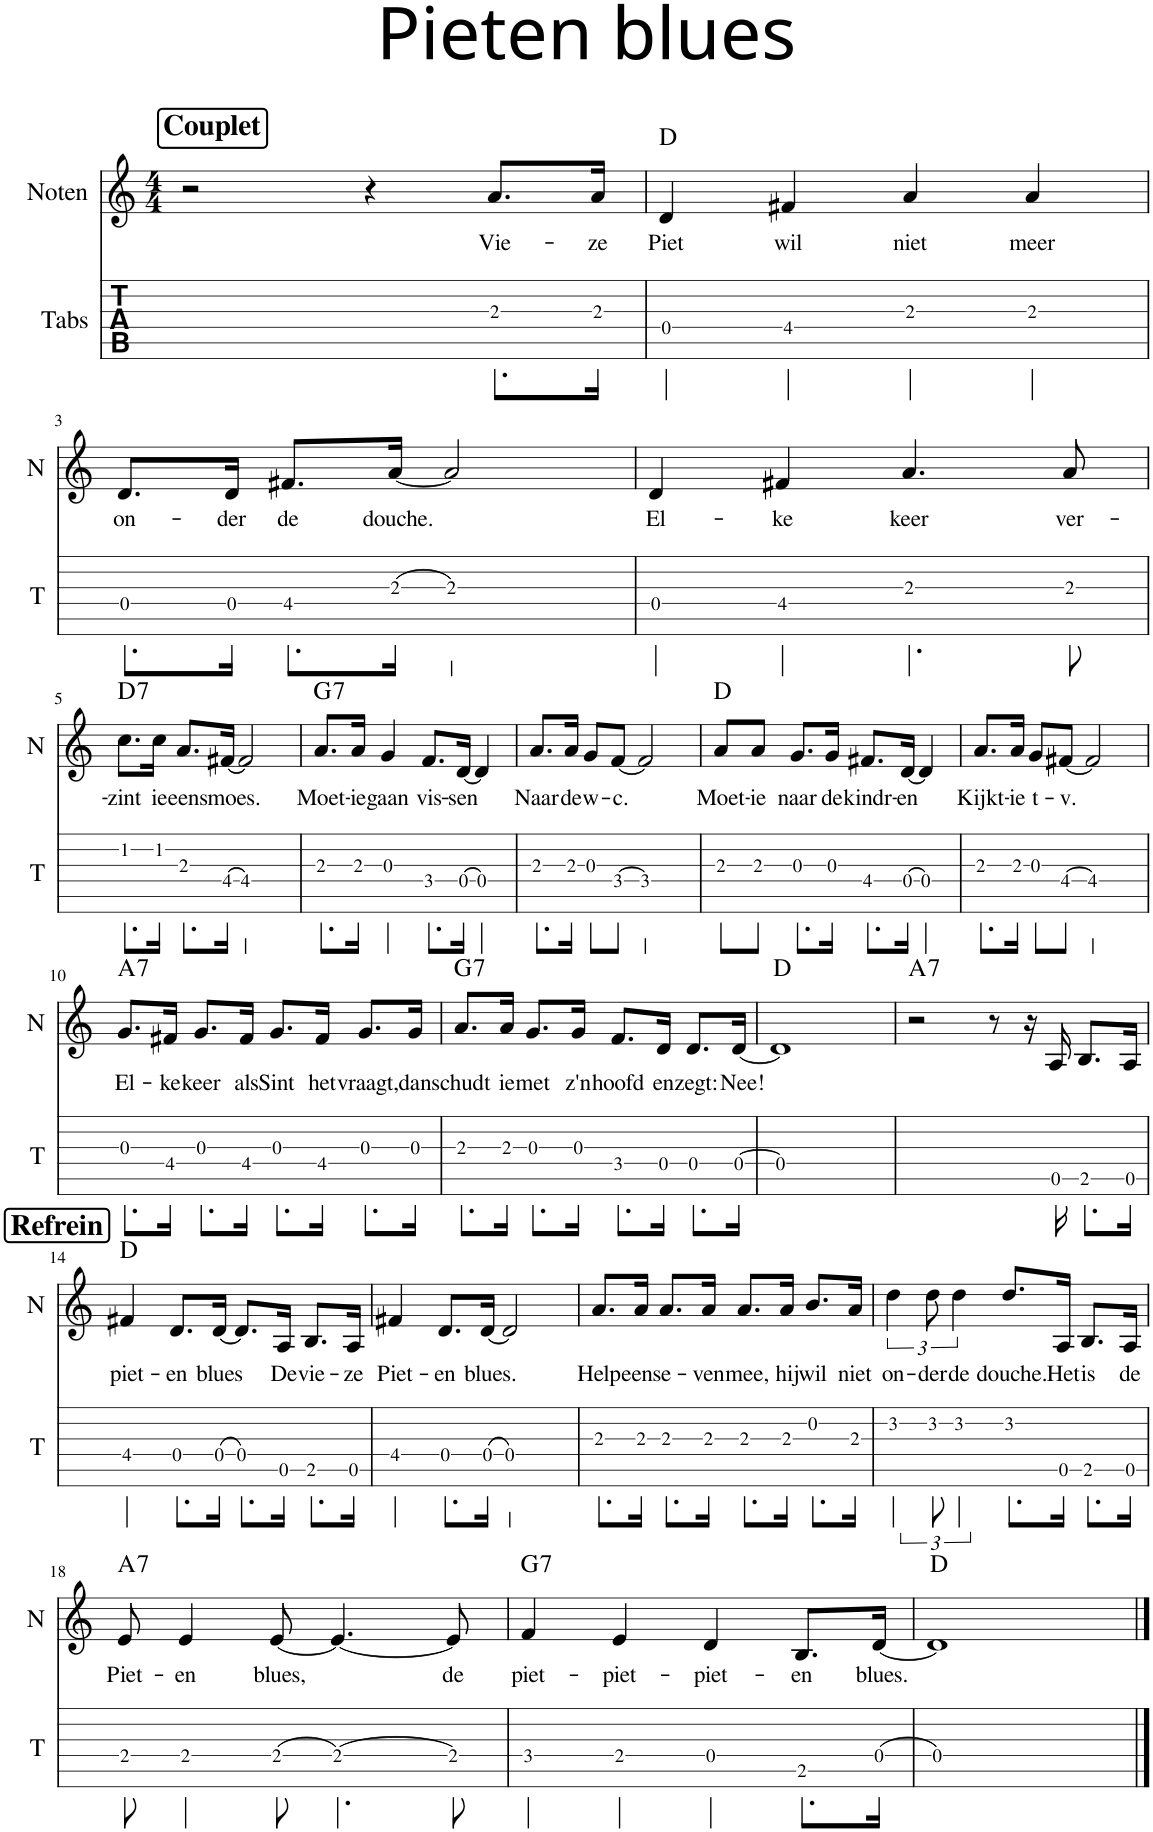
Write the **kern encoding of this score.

**kern	**kern	**text	**harte
*part2	*part1	*part1	*part1
*staff2	*staff1	*staff1	*
*I"Tabs	*I"Noten	*	*
*I'T	*I'N	*	*
*stria6	*	*	*
*	*clefG2	*	*
*k[]	*k[]	*	*
*M4/4	*M4/4	*	*
!!LO:REH:place=s1:a:B:cj:fs=14:t=Couplet
=1	=1	=1	=1
2r	2r	.	.
4r	4r	.	.
!	!	!LO:LY:b	!
8.A\L	8.a/L	Vie-	.
!	!	!LO:LY:b	!
16A\Jk	16a/Jk	-ze	.
=2	=2	=2	=2
!	!	!LO:LY:b	!
4D\	4d/	Piet	D:maj
!	!	!LO:LY:b	!
4F#\	4f#X/	wil	.
!	!	!LO:LY:b	!
4A\	4a/	niet	.
!	!	!LO:LY:b	!
4A\	4a/	meer	.
!!LO:LB:g=z
=3	=3	=3	=3
!	!	!LO:LY:b	!
8.D\L	8.d/L	on-	.
!	!	!LO:LY:b	!
16D\Jk	16d/Jk	-der	.
!	!	!LO:LY:b	!
8.F#\L	8.f#X/L	de	.
!	!	!LO:LY:b	!
[16A\Jk	[16a/Jk	douche.	.
2A\]	2a/]	.	.
=4	=4	=4	=4
!	!	!LO:LY:b	!
4D\	4d/	El-	.
!	!	!LO:LY:b	!
4F#\	4f#X/	-ke	.
!	!	!LO:LY:b	!
4.A\	4.a/	keer	.
!	!	!LO:LY:b	!
8A\	8a/	ver-	.
!!LO:LB:g=z
=5	=5	=5	=5
!	!	!LO:LY:b	!LO:H:kt=7
8.c\L	8.cc\L	-zint	D:7
!	!	!LO:LY:b	!
16c\Jk	16cc\Jk	ie	.
!	!	!LO:LY:b	!
8.A\L	8.a/L	een	.
!	!	!LO:LY:b	!
[16F#\Jk	[16f#X/Jk	smoes.	.
2F#\]	2f#/]	.	.
=6	=6	=6	=6
!	!	!LO:LY:b	!LO:H:kt=7
8.A\L	8.a/L	Moet-	G:7
!	!	!LO:LY:b	!
16A\Jk	16a/Jk	-ie	.
!	!	!LO:LY:b	!
4G\	4g/	gaan	.
!	!	!LO:LY:b	!
8.F\L	8.f/L	vis-	.
!	!	!LO:LY:b	!
[16D\Jk	[16d/Jk	-sen	.
4D\]	4d/]	.	.
=7	=7	=7	=7
!	!	!LO:LY:b	!
8.A\L	8.a/L	Naar	.
!	!	!LO:LY:b	!
16A\Jk	16a/Jk	de	.
!	!	!LO:LY:b	!
8G\L	8g/L	w-	.
!	!	!LO:LY:b	!
[8F\J	[8f/J	-c.	.
2F\]	2f/]	.	.
=8	=8	=8	=8
!	!	!LO:LY:b	!
8A\L	8a/L	Moet-	D:maj
!	!	!LO:LY:b	!
8A\J	8a/J	-ie	.
!	!	!LO:LY:b	!
8.G\L	8.g/L	naar	.
!	!	!LO:LY:b	!
16G\Jk	16g/Jk	de	.
!	!	!LO:LY:b	!
8.F#\L	8.f#X/L	kindr-	.
!	!	!LO:LY:b	!
[16D\Jk	[16d/Jk	-en	.
4D\]	4d/]	.	.
=9	=9	=9	=9
!	!	!LO:LY:b	!
8.A\L	8.a/L	Kijkt-	.
!	!	!LO:LY:b	!
16A\Jk	16a/Jk	-ie	.
!	!	!LO:LY:b	!
8G\L	8g/L	t-	.
!	!	!LO:LY:b	!
[8F#\J	[8f#X/J	-v.	.
2F#\]	2f#/]	.	.
!!LO:LB:g=z
=10	=10	=10	=10
!	!	!LO:LY:b	!LO:H:kt=7
8.G\L	8.g/L	El-	A:7
!	!	!LO:LY:b	!
16F#\Jk	16f#X/Jk	-ke	.
!	!	!LO:LY:b	!
8.G\L	8.g/L	keer	.
!	!	!LO:LY:b	!
16F#\Jk	16f#/Jk	als	.
!	!	!LO:LY:b	!
8.G\L	8.g/L	Sint	.
!	!	!LO:LY:b	!
16F#\Jk	16f#/Jk	het	.
!	!	!LO:LY:b	!
8.G\L	8.g/L	vraagt,	.
!	!	!LO:LY:b	!
16G\Jk	16g/Jk	dan	.
=11	=11	=11	=11
!	!	!LO:LY:b	!LO:H:kt=7
8.A\L	8.a/L	schudt	G:7
!	!	!LO:LY:b	!
16A\Jk	16a/Jk	ie	.
!	!	!LO:LY:b	!
8.G\L	8.g/L	met	.
!	!	!LO:LY:b	!
16G\Jk	16g/Jk	z'n	.
!	!	!LO:LY:b	!
8.F\L	8.f/L	hoofd	.
!	!	!LO:LY:b	!
16D\Jk	16d/Jk	en	.
!	!	!LO:LY:b	!
8.D\L	8.d/L	zegt:	.
!	!	!LO:LY:b	!
[16D\Jk	[16d/Jk	Nee!	.
=12	=12	=12	=12
1D]	1d]	.	D:maj
=13	=13	=13	=13
!	!	!	!LO:H:kt=7
2r	2r	.	A:7
8r	8r	.	.
16r	16r	.	.
16AA\	16A/	.	.
8.BB\L	8.B/L	.	.
16AA\Jk	16A/Jk	.	.
!!LO:LB:g=z
!!LO:REH:place=s1:a:B:cj:fs=14:t=Refrein
=14	=14	=14	=14
!	!	!LO:LY:b	!
4F#\	4f#X/	piet-	D:maj
!	!	!LO:LY:b	!
8.D\L	8.d/L	-en	.
!	!	!LO:LY:b	!
[16D\Jk	[16d/Jk	blues	.
8.D\L]	8.d/L]	.	.
!	!	!LO:LY:b	!
16AA\Jk	16A/Jk	De	.
!	!	!LO:LY:b	!
8.BB\L	8.B/L	vie-	.
!	!	!LO:LY:b	!
16AA\Jk	16A/Jk	-ze	.
=15	=15	=15	=15
!	!	!LO:LY:b	!
4F#\	4f#X/	Piet-	.
!	!	!LO:LY:b	!
8.D\L	8.d/L	-en	.
!	!	!LO:LY:b	!
[16D\Jk	[16d/Jk	blues.	.
2D\]	2d/]	.	.
=16	=16	=16	=16
!	!	!LO:LY:b	!
8.A\L	8.a/L	Help	.
!	!	!LO:LY:b	!
16A\Jk	16a/Jk	eens	.
!	!	!LO:LY:b	!
8.A\L	8.a/L	e-	.
!	!	!LO:LY:b	!
16A\Jk	16a/Jk	-ven	.
!	!	!LO:LY:b	!
8.A\L	8.a/L	mee,	.
!	!	!LO:LY:b	!
16A\Jk	16a/Jk	hij	.
!	!	!LO:LY:b	!
8.B\L	8.b/L	wil	.
!	!	!LO:LY:b	!
16A\Jk	16a/Jk	niet	.
=17	=17	=17	=17
!	!	!LO:LY:b	!
6d\	6dd\	on-	.
!	!	!LO:LY:b	!
12d\	12dd\	-der	.
!	!	!LO:LY:b	!
4d\	4dd\	de	.
!	!	!LO:LY:b	!
8.d\L	8.dd/L	douche.	.
!	!	!LO:LY:b	!
16AA\Jk	16A/Jk	Het	.
!	!	!LO:LY:b	!
8.BB\L	8.B/L	is	.
!	!	!LO:LY:b	!
16AA\Jk	16A/Jk	de	.
!!LO:LB:g=z
=18	=18	=18	=18
!	!	!LO:LY:b	!LO:H:kt=7
8E\	8e/	Piet-	A:7
!	!	!LO:LY:b	!
4E\	4e/	-en	.
!	!	!LO:LY:b	!
[8E\	[8e/	blues,	.
4.E\_	4.e/_	.	.
!	!	!LO:LY:b	!
8E\]	8e/]	de	.
=19	=19	=19	=19
!	!	!LO:LY:b	!LO:H:kt=7
4F\	4f/	piet-	G:7
!	!	!LO:LY:b	!
4E\	4e/	-piet-	.
!	!	!LO:LY:b	!
4D\	4d/	-piet-	.
!	!	!LO:LY:b	!
8.BB\L	8.B/L	-en	.
!	!	!LO:LY:b	!
[16D\Jk	[16d/Jk	blues.	.
=20	=20	=20	=20
1D]	1d]	.	D:maj
==	==	==	==
*-	*-	*-	*-
